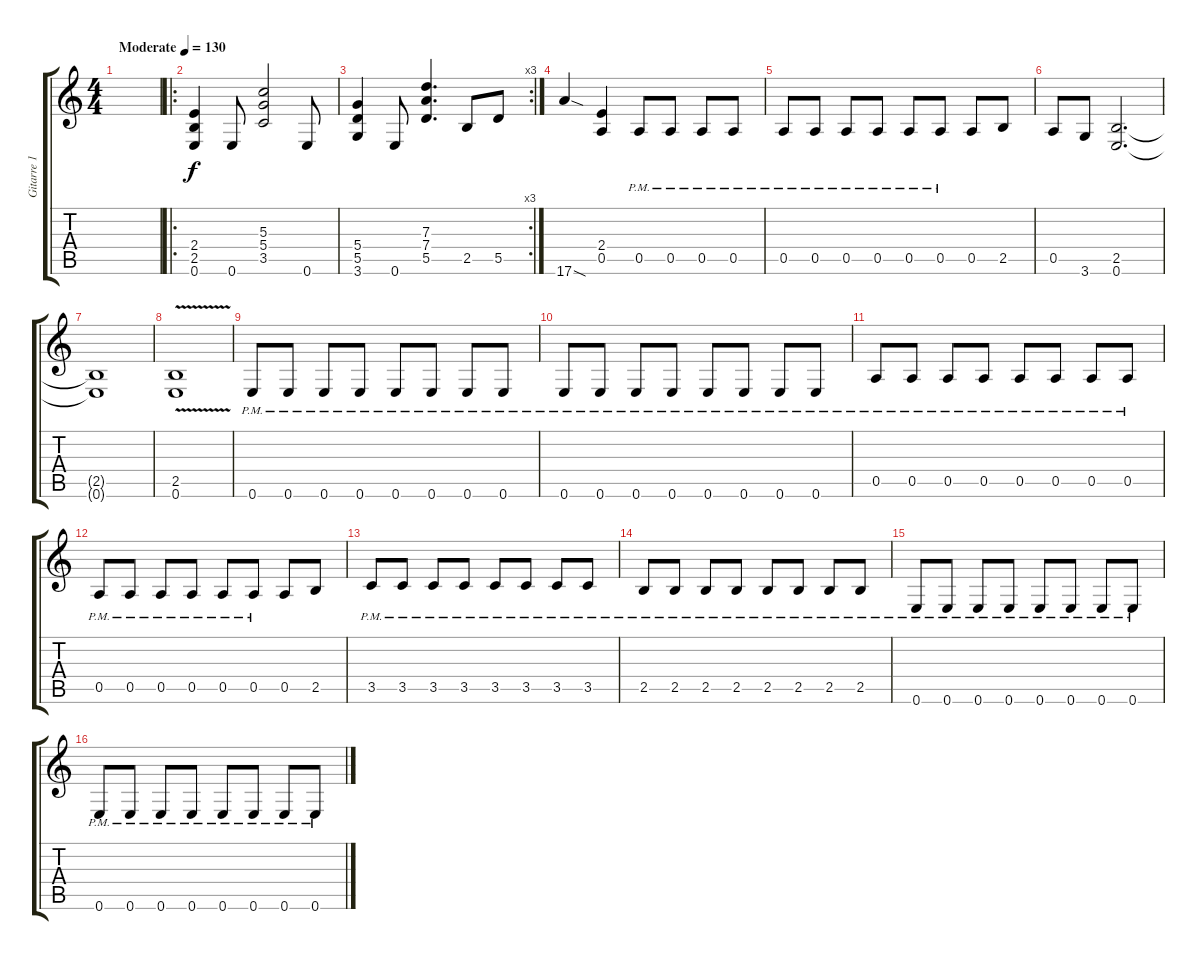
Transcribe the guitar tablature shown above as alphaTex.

\track ("Gitarre 1" "Gitarre 1") {instrument overdrivenguitar}
\staff {score tabs}
\tuning (E4 B3 G3 D3 A2 E2) {hide}
\ts (4 4)
\tempo (130 "Moderate")
\clef g2
\ks c
|
\ro
(2.4 2.5 0.6).4 0.6.8 (5.3 5.4 3.5).2 0.6.8 |
\rc 3
(5.4 5.5 3.6).4 0.6.8 (7.3 7.4 5.5).4{d} 2.5.8 5.5.8 |
17.6{sod}.4 (2.4 0.5).4 0.5{pm}.8 0.5{pm}.8 0.5{pm}.8 0.5{pm}.8 |
0.5{pm}.8 0.5{pm}.8 0.5{pm}.8 0.5{pm}.8 0.5{pm}.8 0.5{pm}.8 0.5.8 2.5.8 |
0.5.8 3.6.8 (2.5 0.6).2{d} |
(2.5{t} 0.6{t}).1 |
(2.5{v} 0.6).1 |
0.6{pm}.8 0.6{pm}.8 0.6{pm}.8 0.6{pm}.8 0.6{pm}.8 0.6{pm}.8 0.6{pm}.8 0.6{pm}.8 |
0.6{pm}.8 0.6{pm}.8 0.6{pm}.8 0.6{pm}.8 0.6{pm}.8 0.6{pm}.8 0.6{pm}.8 0.6{pm}.8 |
0.5{pm}.8 0.5{pm}.8 0.5{pm}.8 0.5{pm}.8 0.5{pm}.8 0.5{pm}.8 0.5{pm}.8 0.5{pm}.8 |
0.5{pm}.8 0.5{pm}.8 0.5{pm}.8 0.5{pm}.8 0.5{pm}.8 0.5{pm}.8 0.5.8 2.5.8 |
3.5{pm}.8 3.5{pm}.8 3.5{pm}.8 3.5{pm}.8 3.5{pm}.8 3.5{pm}.8 3.5{pm}.8 3.5{pm}.8 |
2.5{pm}.8 2.5{pm}.8 2.5{pm}.8 2.5{pm}.8 2.5{pm}.8 2.5{pm}.8 2.5{pm}.8 2.5{pm}.8 |
0.6{pm}.8 0.6{pm}.8 0.6{pm}.8 0.6{pm}.8 0.6{pm}.8 0.6{pm}.8 0.6{pm}.8 0.6{pm}.8 |
0.6{pm}.8 0.6{pm}.8 0.6{pm}.8 0.6{pm}.8 0.6{pm}.8 0.6{pm}.8 0.6{pm}.8 0.6{pm}.8
